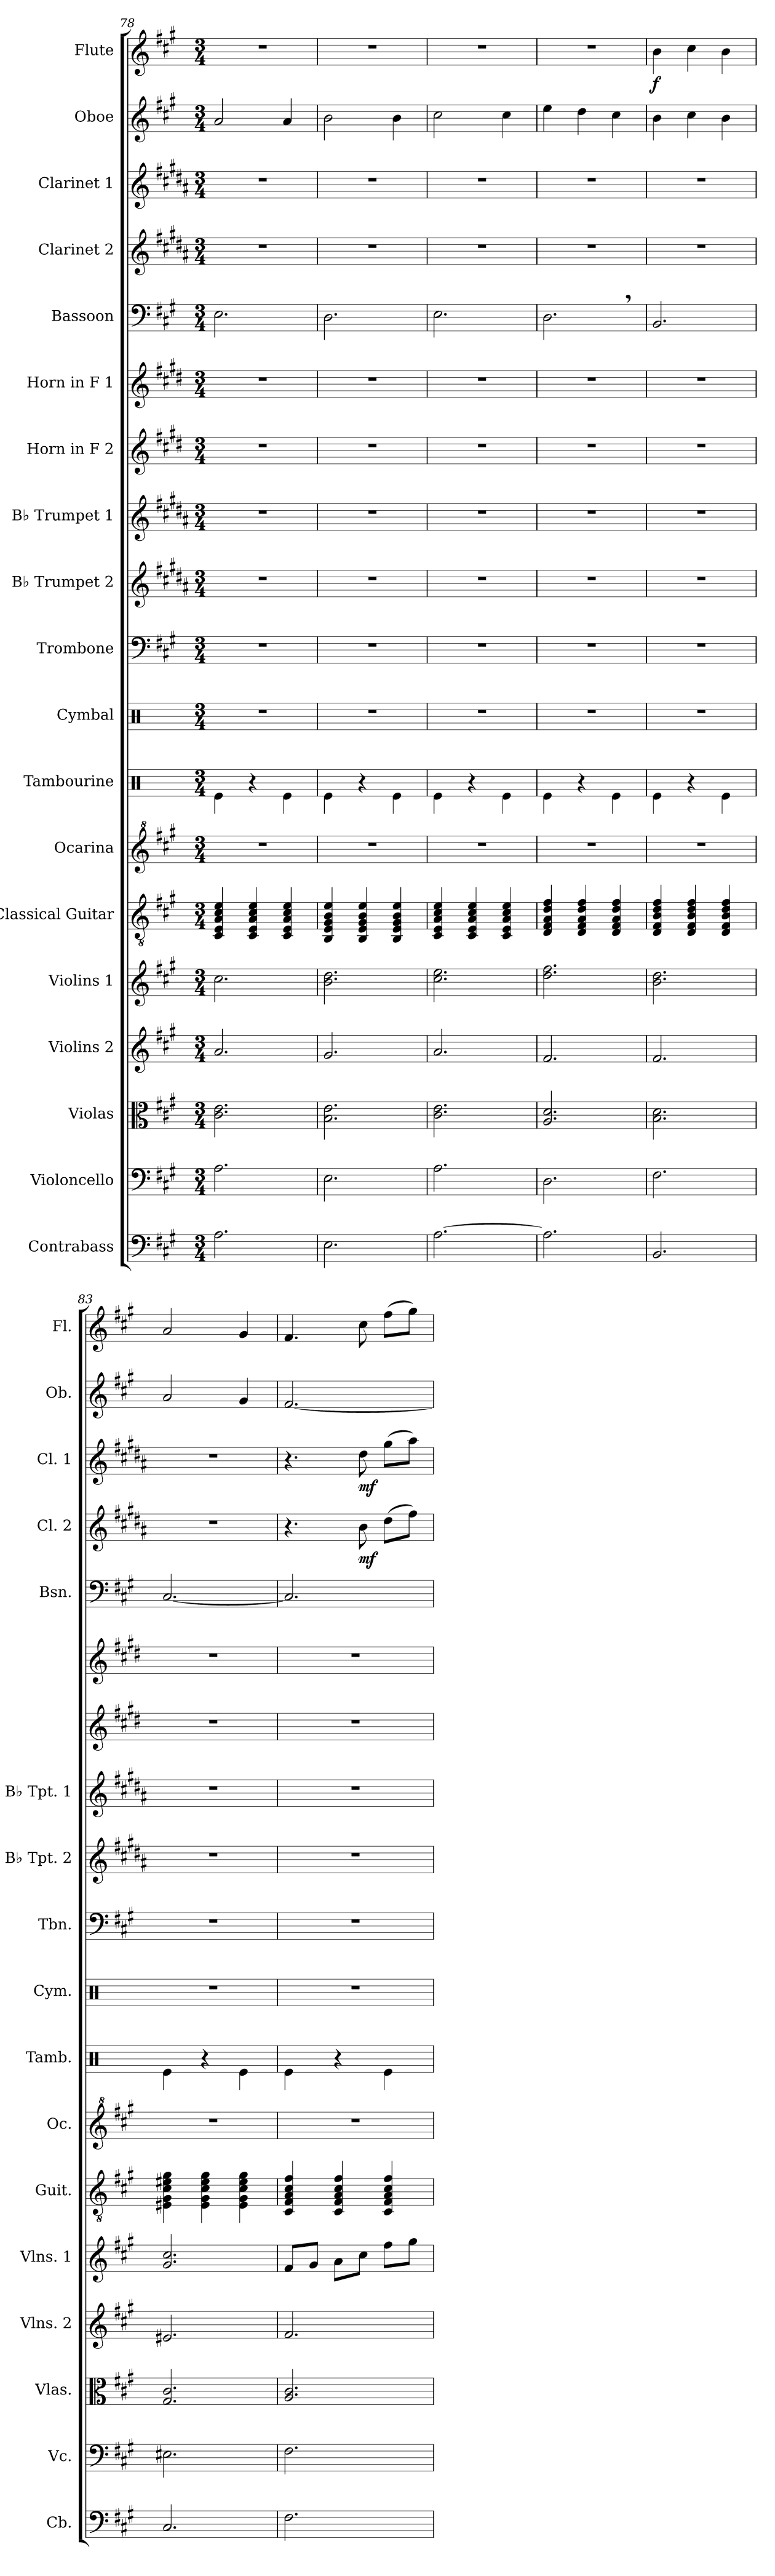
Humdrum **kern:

**kern	**kern	**kern	**kern	**kern	**kern	**kern	**kern	**kern	**kern	**kern	**kern	**kern	**kern	**kern	**kern	**dynam	**kern	**dynam	**kern	**kern	**dynam
*part19	*part18	*part17	*part16	*part15	*part14	*part13	*part12	*part11	*part10	*part9	*part8	*part7	*part6	*part5	*part4	*part4	*part3	*part3	*part2	*part1	*part1
*staff19	*staff18	*staff17	*staff16	*staff15	*staff14	*staff13	*staff12	*staff11	*staff10	*staff9	*staff8	*staff7	*staff6	*staff5	*staff4	*staff4	*staff3	*staff3	*staff2	*staff1	*staff1
*I"Contrabass	*I"Violoncello	*I"Violas	*I"Violins 2	*I"Violins 1	*I"Classical Guitar	*I"Ocarina	*I"Tambourine	*I"Cymbal	*I"Trombone	*I"B♭ Trumpet 2	*I"B♭ Trumpet 1	*I"Horn in F 2	*I"Horn in F 1	*I"Bassoon	*I"Clarinet 2	*	*I"Clarinet 1	*	*I"Oboe	*I"Flute	*
*I'Cb.	*I'Vc.	*I'Vlas.	*I'Vlns. 2	*I'Vlns. 1	*I'Guit.	*I'Oc.	*I'Tamb.	*I'Cym.	*I'Tbn.	*I'B♭ Tpt. 2	*I'B♭ Tpt. 1	*	*	*I'Bsn.	*I'Cl. 2	*	*I'Cl. 1	*	*I'Ob.	*I'Fl.	*
*clefF4	*clefF4	*clefC3	*clefG2	*clefG2	*clefGv2	*clefG^2	*clefX	*clefX	*clefF4	*clefG2	*clefG2	*clefG2	*clefG2	*clefF4	*clefG2	*	*clefG2	*	*clefG2	*clefG2	*
*ITrd7c12	*	*	*	*	*	*	*	*	*	*ITrd1c2	*ITrd1c2	*ITrd4c7	*ITrd4c7	*	*ITrd1c2	*	*ITrd1c2	*	*	*	*
*k[f#c#g#]	*k[f#c#g#]	*k[f#c#g#]	*k[f#c#g#]	*k[f#c#g#]	*k[f#c#g#]	*k[f#c#g#]	*k[]	*k[]	*k[f#c#g#]	*k[f#c#g#]	*k[f#c#g#]	*k[f#c#g#]	*k[f#c#g#]	*k[f#c#g#]	*k[f#c#g#]	*	*k[f#c#g#]	*	*k[f#c#g#]	*k[f#c#g#]	*
*M3/4	*M3/4	*M3/4	*M3/4	*M3/4	*M3/4	*M3/4	*M3/4	*M3/4	*M3/4	*M3/4	*M3/4	*M3/4	*M3/4	*M3/4	*M3/4	*	*M3/4	*	*M3/4	*M3/4	*
=78	=78	=78	=78	=78	=78	=78	=78	=78	=78	=78	=78	=78	=78	=78	=78	=78	=78	=78	=78	=78	=78
2.AA\	2.A\	2.c#\ 2.e\	2.a/	2.cc#\	4C#/ 4E/ 4A/ 4c#/ 4e/	2.r	4Re\	2.r	2.r	2.r	2.r	2.r	2.r	2.E\	2.r	.	2.r	.	2a/	2.r	.
.	.	.	.	.	4C#/ 4E/ 4A/ 4c#/ 4e/	.	4r	.	.	.	.	.	.	.	.	.	.	.	.	.	.
.	.	.	.	.	4C#/ 4E/ 4A/ 4c#/ 4e/	.	4Re\	.	.	.	.	.	.	.	.	.	.	.	4a/	.	.
=79	=79	=79	=79	=79	=79	=79	=79	=79	=79	=79	=79	=79	=79	=79	=79	=79	=79	=79	=79	=79	=79
2.EE\	2.E\	2.B\ 2.e\	2.g#/	2.b\ 2.dd\	4BB/ 4E/ 4G#/ 4B/ 4e/	2.r	4Re\	2.r	2.r	2.r	2.r	2.r	2.r	2.D\	2.r	.	2.r	.	2b\	2.r	.
.	.	.	.	.	4BB/ 4E/ 4G#/ 4B/ 4e/	.	4r	.	.	.	.	.	.	.	.	.	.	.	.	.	.
.	.	.	.	.	4BB/ 4E/ 4G#/ 4B/ 4e/	.	4Re\	.	.	.	.	.	.	.	.	.	.	.	4b\	.	.
=80	=80	=80	=80	=80	=80	=80	=80	=80	=80	=80	=80	=80	=80	=80	=80	=80	=80	=80	=80	=80	=80
[2.AA\	2.A\	2.c#\ 2.e\	2.a/	2.cc#\ 2.ee\	4C#/ 4E/ 4A/ 4c#/ 4e/	2.r	4Re\	2.r	2.r	2.r	2.r	2.r	2.r	2.E\	2.r	.	2.r	.	2cc#\	2.r	.
.	.	.	.	.	4C#/ 4E/ 4A/ 4c#/ 4e/	.	4r	.	.	.	.	.	.	.	.	.	.	.	.	.	.
.	.	.	.	.	4C#/ 4E/ 4A/ 4c#/ 4e/	.	4Re\	.	.	.	.	.	.	.	.	.	.	.	4cc#\	.	.
=81	=81	=81	=81	=81	=81	=81	=81	=81	=81	=81	=81	=81	=81	=81	=81	=81	=81	=81	=81	=81	=81
2.AA\]	2.D\	2.A/ 2.d/	2.f#/	2.dd\ 2.ff#\	4D/ 4F#/ 4A/ 4d/ 4f#/	2.r	4Re\	2.r	2.r	2.r	2.r	2.r	2.r	2.D,\	2.r	.	2.r	.	4ee\	2.r	.
.	.	.	.	.	4D/ 4F#/ 4A/ 4d/ 4f#/	.	4r	.	.	.	.	.	.	.	.	.	.	.	4dd\	.	.
.	.	.	.	.	4D/ 4F#/ 4A/ 4d/ 4f#/	.	4Re\	.	.	.	.	.	.	.	.	.	.	.	4cc#\	.	.
=82	=82	=82	=82	=82	=82	=82	=82	=82	=82	=82	=82	=82	=82	=82	=82	=82	=82	=82	=82	=82	=82
!	!	!	!	!	!	!	!	!	!	!	!	!	!	!	!	!	!	!	!	!	!LO:DY:b
2.BBB/	2.F#\	2.B\ 2.d\	2.f#/	2.b\ 2.dd\	4D/ 4F#/ 4B/ 4d/ 4f#/	2.r	4Re\	2.r	2.r	2.r	2.r	2.r	2.r	2.BB/	2.r	.	2.r	.	4b\	4b\	f
.	.	.	.	.	4D/ 4F#/ 4B/ 4d/ 4f#/	.	4r	.	.	.	.	.	.	.	.	.	.	.	4cc#\	4cc#\	.
.	.	.	.	.	4D/ 4F#/ 4B/ 4d/ 4f#/	.	4Re\	.	.	.	.	.	.	.	.	.	.	.	4b\	4b\	.
=83	=83	=83	=83	=83	=83	=83	=83	=83	=83	=83	=83	=83	=83	=83	=83	=83	=83	=83	=83	=83	=83
2.CC#/	2.E#X\	2.G#/ 2.c#/	2.e#X/	2.g#/ 2.cc#/	4E#X\ 4G#\ 4c#\ 4e#X\ 4g#\	2.r	4Re\	2.r	2.r	2.r	2.r	2.r	2.r	[2.C#/	2.r	.	2.r	.	2a/	2a/	.
.	.	.	.	.	4E#\ 4G#\ 4c#\ 4e#\ 4g#\	.	4r	.	.	.	.	.	.	.	.	.	.	.	.	.	.
.	.	.	.	.	4E#\ 4G#\ 4c#\ 4e#\ 4g#\	.	4Re\	.	.	.	.	.	.	.	.	.	.	.	4g#/	4g#/	.
=84	=84	=84	=84	=84	=84	=84	=84	=84	=84	=84	=84	=84	=84	=84	=84	=84	=84	=84	=84	=84	=84
2.FF#\	2.F#\	2.A/ 2.c#/	2.f#/	8f#/L	4C#/ 4F#/ 4A/ 4c#/ 4f#/	2.r	4Re\	2.r	2.r	2.r	2.r	2.r	2.r	2.C#/]	4.r	.	4.r	.	[2.f#/	4.f#/	.
.	.	.	.	8g#/J	.	.	.	.	.	.	.	.	.	.	.	.	.	.	.	.	.
.	.	.	.	8a\L	4C#/ 4F#/ 4A/ 4c#/ 4f#/	.	4r	.	.	.	.	.	.	.	.	.	.	.	.	.	.
!	!	!	!	!	!	!	!	!	!	!	!	!	!	!	!	!LO:DY:b	!	!LO:DY:b	!	!	!
.	.	.	.	8cc#\J	.	.	.	.	.	.	.	.	.	.	8a\	mf	8cc#\	mf	.	8cc#\	.
.	.	.	.	8ff#\L	4C#/ 4F#/ 4A/ 4c#/ 4f#/	.	4Re\	.	.	.	.	.	.	.	(>8cc#\L	.	(>8ff#\L	.	.	(>8ff#\L	.
.	.	.	.	8gg#\J	.	.	.	.	.	.	.	.	.	.	8ee\J)	.	8gg#\J)	.	.	8gg#\J)	.
=	=	=	=	=	=	=	=	=	=	=	=	=	=	=	=	=	=	=	=	=	=
*-	*-	*-	*-	*-	*-	*-	*-	*-	*-	*-	*-	*-	*-	*-	*-	*-	*-	*-	*-	*-	*-
